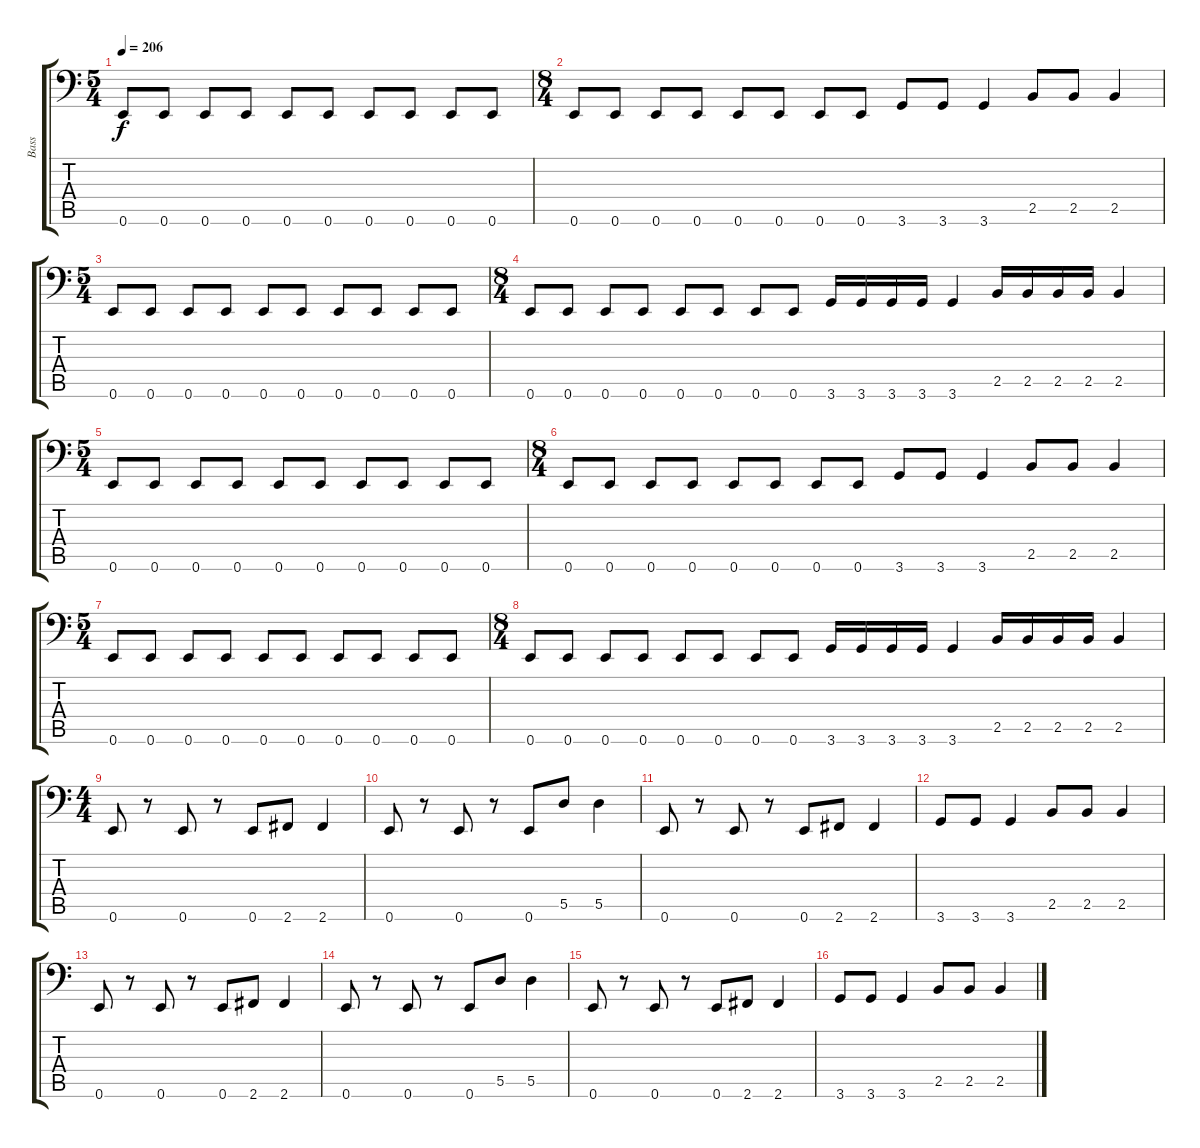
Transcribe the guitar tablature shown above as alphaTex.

\track ("Bass" "Bass") {instrument electricbasspick}
\staff {score tabs}
\tuning (E3 B2 G2 D2 A1 E1) {hide}
\ts (5 4)
\tempo 206
\clef f4
\ks c
0.6.8{dy f} 0.6.8 0.6.8 0.6.8 0.6.8 0.6.8 0.6.8 0.6.8 0.6.8 0.6.8 |
\ts (8 4)
0.6.8 0.6.8 0.6.8 0.6.8 0.6.8 0.6.8 0.6.8 0.6.8 3.6.8 3.6.8 3.6.4 2.5.8 2.5.8 2.5.4 |
\ts (5 4)
0.6.8 0.6.8 0.6.8 0.6.8 0.6.8 0.6.8 0.6.8 0.6.8 0.6.8 0.6.8 |
\ts (8 4)
0.6.8 0.6.8 0.6.8 0.6.8 0.6.8 0.6.8 0.6.8 0.6.8 3.6.16 3.6.16 3.6.16 3.6.16 3.6.4 2.5.16 2.5.16 2.5.16 2.5.16 2.5.4 |
\ts (5 4)
0.6.8 0.6.8 0.6.8 0.6.8 0.6.8 0.6.8 0.6.8 0.6.8 0.6.8 0.6.8 |
\ts (8 4)
0.6.8 0.6.8 0.6.8 0.6.8 0.6.8 0.6.8 0.6.8 0.6.8 3.6.8 3.6.8 3.6.4 2.5.8 2.5.8 2.5.4 |
\ts (5 4)
0.6.8 0.6.8 0.6.8 0.6.8 0.6.8 0.6.8 0.6.8 0.6.8 0.6.8 0.6.8 |
\ts (8 4)
0.6.8 0.6.8 0.6.8 0.6.8 0.6.8 0.6.8 0.6.8 0.6.8 3.6.16 3.6.16 3.6.16 3.6.16 3.6.4 2.5.16 2.5.16 2.5.16 2.5.16 2.5.4 |
\ts (4 4)
0.6.8 r.8 0.6.8 r.8 0.6.8 2.6.8 2.6.4 |
0.6.8 r.8 0.6.8 r.8 0.6.8 5.5.8 5.5.4 |
0.6.8 r.8 0.6.8 r.8 0.6.8 2.6.8 2.6.4 |
3.6.8 3.6.8 3.6.4 2.5.8 2.5.8 2.5.4 |
0.6.8 r.8 0.6.8 r.8 0.6.8 2.6.8 2.6.4 |
0.6.8 r.8 0.6.8 r.8 0.6.8 5.5.8 5.5.4 |
0.6.8 r.8 0.6.8 r.8 0.6.8 2.6.8 2.6.4 |
3.6.8 3.6.8 3.6.4 2.5.8 2.5.8 2.5.4
